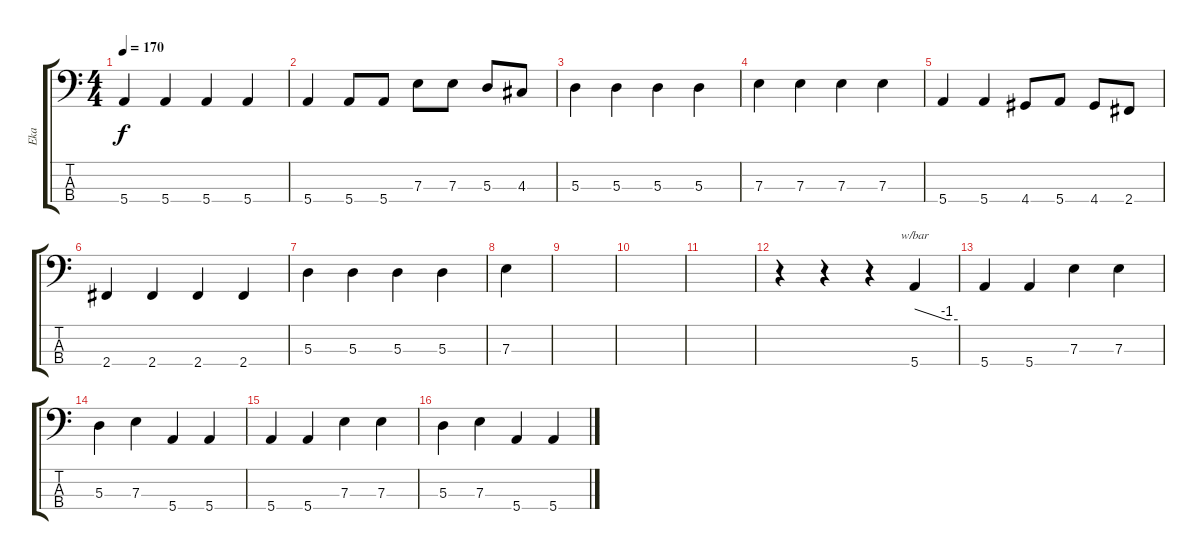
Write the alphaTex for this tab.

\track ("Eka" "Eka") {instrument electricbasspick}
\staff {score tabs}
\tuning (G2 D2 A1 E1) {hide}
\ts (4 4)
\tempo 170
\clef f4
\ks c
5.4.4{dy f} 5.4.4 5.4.4 5.4.4 |
5.4.4 5.4.8 5.4.8 7.3.8 7.3.8 5.3.8 4.3.8 |
5.3.4 5.3.4 5.3.4 5.3.4 |
7.3.4 7.3.4 7.3.4 7.3.4 |
5.4.4 5.4.4 4.4.8 5.4.8 4.4.8 2.4.8 |
2.4.4 2.4.4 2.4.4 2.4.4 |
5.3.4 5.3.4 5.3.4 5.3.4 |
7.3.4 |
|
|
|
r.4 r.4 r.4 5.4.4{tbe (custom default 0 0 45 -4 60 -4)} |
5.4.4 5.4.4 7.3.4 7.3.4 |
5.3.4 7.3.4 5.4.4 5.4.4 |
5.4.4 5.4.4 7.3.4 7.3.4 |
5.3.4 7.3.4 5.4.4 5.4.4
